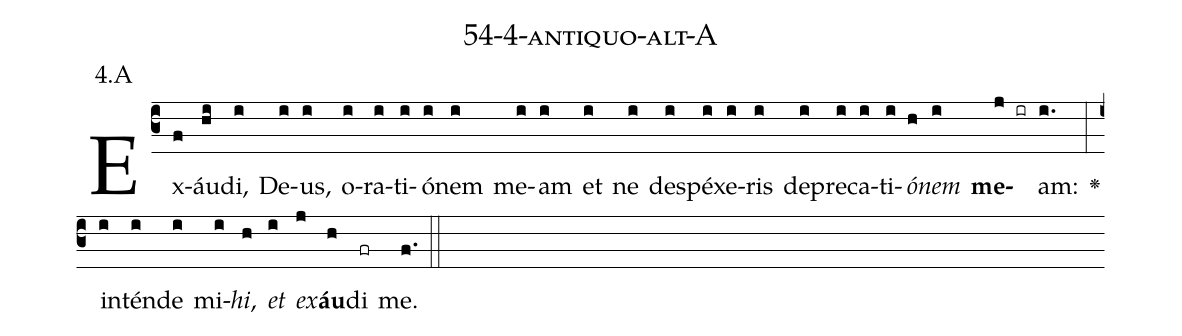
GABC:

name: 54-4-antiquo-alt-A;
annotation: 4.A;
%%
(c3)Ex(f)áu(hi)di,(i) De(i)us,(i) o(i)ra(i)ti(i)ó(i)nem(i) me(i)am(i) et(i) ne(i) de(i)spé(i)xe(i)ris(i) de(i)pre(i)ca(i)ti(i)<i>ó</i>(h)<i>nem</i>(i) <b>me</b>(j ir)am:(i.) <v>\greheightstar</v>(:) in(i)tén(i)de(i) mi(i)<i>hi</i>,(h) <i>et</i>(i) <i>ex</i>(j)<b>áu</b>(h)di(fr) me.(f.) (::)


%E(i) u(h) o(i) u(j) a(h) e.(f.) (::)
